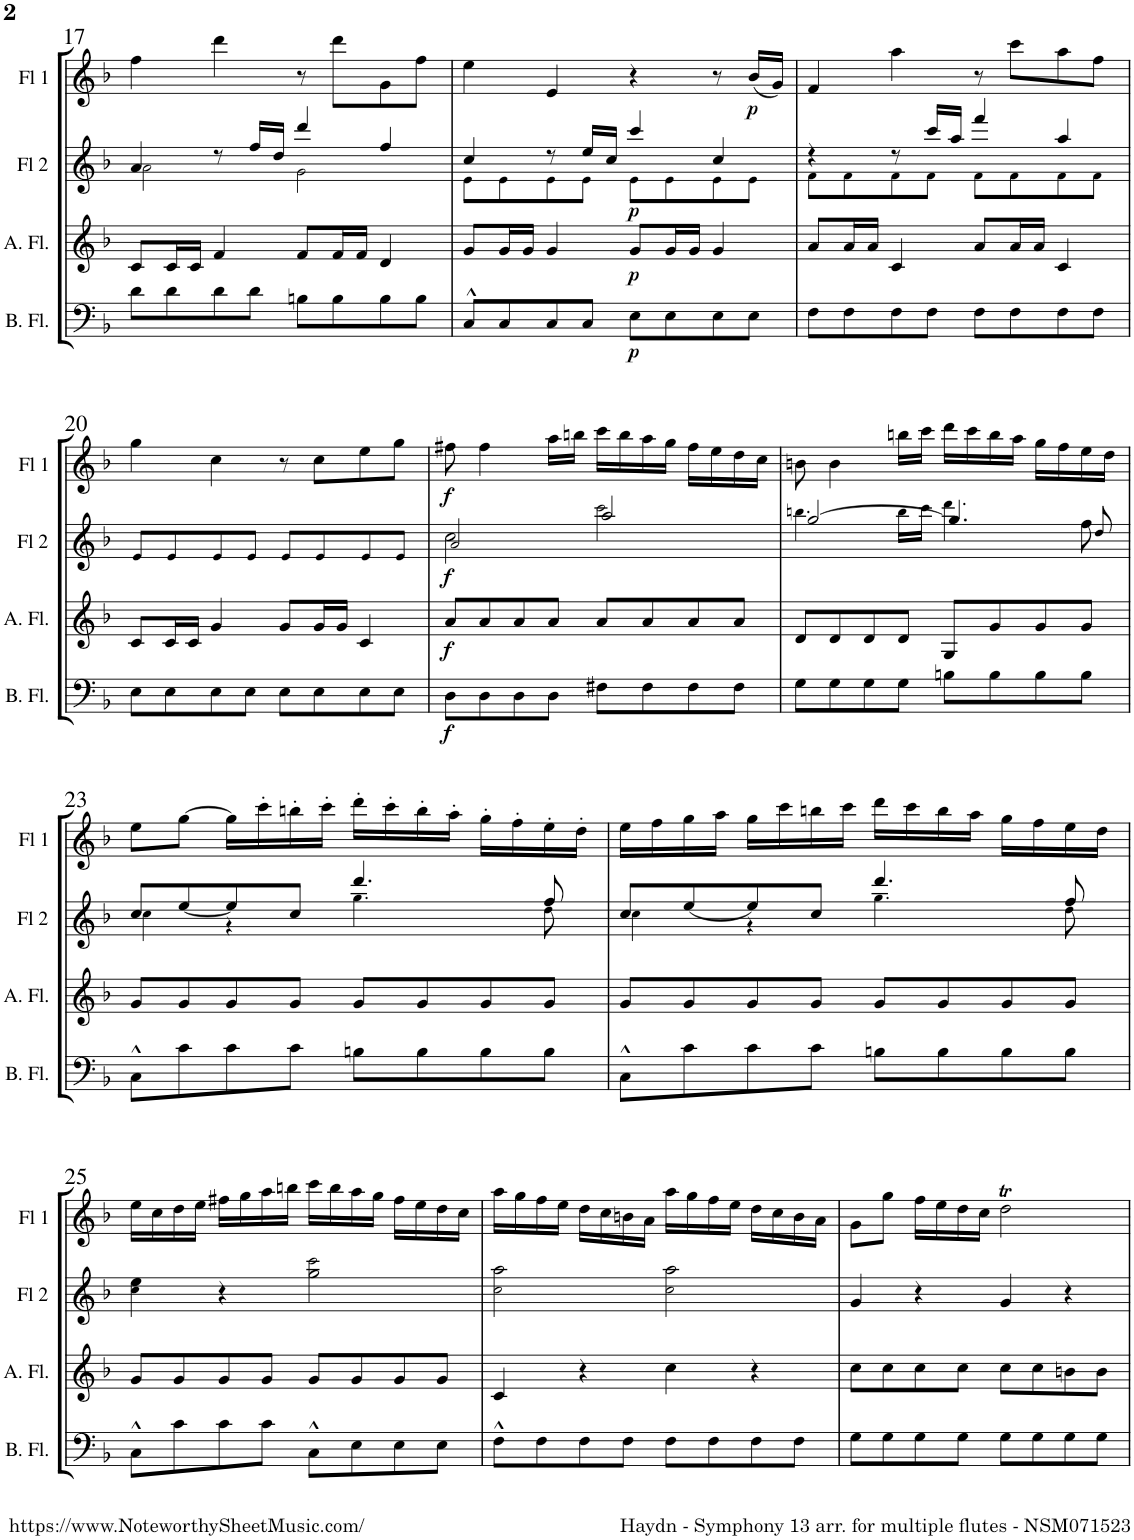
**kern	**dynam	**kern	**dynam	**kern	**dynam	**kern	**dynam	**kern	**dynam	**kern	**dynam
*part6	*part6	*part5	*part5	*part4	*part4	*part3	*part3	*part2	*part2	*part1	*part1
*staff6	*staff6	*staff5	*staff5	*staff4	*staff4	*staff3	*staff3	*staff2	*staff2	*staff1	*staff1
*I"Bass Flute	*	*I"Alto Flute	*	*I"Flute 2b	*	*I"Flute 2	*	*I"Flute 1b	*	*I"Flute 1	*
*I'B. Fl.	*	*I'A. Fl.	*	*I'Fl 2b	*	*I'Fl 2	*	*I'Fl 1b	*	*I'Fl 1	*
!!LO:PB:g=z
*clefF4	*	*clefG2	*	*clefG2	*	*clefG2	*	*clefG2	*	*clefG2	*
*k[b-]	*	*k[b-]	*	*k[b-]	*	*k[b-]	*	*k[b-]	*	*k[b-]	*
*M4/4	*	*M4/4	*	*M4/4	*	*M4/4	*	*M4/4	*	*M4/4	*
*met(c)	*	*met(c)	*	*met(c)	*	*met(c)	*	*met(c)	*	*met(c)	*
=17	=17	=17	=17	=17	=17	=17	=17	=17	=17	=17	=17
*	*	*	*	*	*	*^	*	*	*	*	*
8d\L	.	8c/L	.	2a	.	4a/	2a!\	.	4ff	.	4ff\	.
8d\	.	16c/L	.	.	.	.	.	.	.	.	.	.
.	.	16c/JJ	.	.	.	.	.	.	.	.	.	.
8d\	.	4f/	.	.	.	8r	.	.	4ddd	.	4ddd\	.
8d\J	.	.	.	.	.	16ff/LL	.	.	.	.	.	.
.	.	.	.	.	.	16dd/JJ	.	.	.	.	.	.
8Bn\L	.	8f/L	.	2g	.	4ddd/	2g!\	.	8r	.	8r	.
8B\	.	16f/L	.	.	.	.	.	.	8ddd	.	8ddd\L	.
.	.	16f/JJ	.	.	.	.	.	.	.	.	.	.
8B\	.	4d/	.	.	.	4ff/	.	.	8g\L	.	8g\	.
8B\J	.	.	.	.	.	.	.	.	8ff\J	.	8ff\J	.
=18	=18	=18	=18	=18	=18	=18	=18	=18	=18	=18	=18	=18
8C^^/L	.	8g/L	.	8e/L	.	4cc/	8e!\L	.	4ee	.	4ee\	.
8C/	.	16g/L	.	8e/J	.	.	8e!\	.	.	.	.	.
.	.	16g/JJ	.	.	.	.	.	.	.	.	.	.
8C/	.	4g/	.	8e/L	.	8r	8e!\	.	4e	.	4e/	.
8C/J	.	.	.	8e/J	.	16ee/LL	8e!\J	.	.	.	.	.
.	.	.	.	.	.	16cc/JJ	.	.	.	.	.	.
!	!LO:DY:b	!	!LO:DY:b	!	!LO:DY:b	!	!	!LO:DY:b	!	!	!	!
8E\L	p	8g/L	p	8e/L	p	4ccc/	8e!\L	p	4r	.	4r	.
8E\	.	16g/L	.	8e/J	.	.	8e!\	.	.	.	.	.
.	.	16g/JJ	.	.	.	.	.	.	.	.	.	.
8E\	.	4g/	.	8e/L	.	4cc/	8e!\	.	8r	.	8r	.
!	!	!	!	!	!	!	!	!	!	!LO:DY:b	!	!LO:DY:b
8E\J	.	.	.	8e/J	.	.	8e!\J	.	(16b-/LL	p	(16b-/LL	p
.	.	.	.	.	.	.	.	.	16g/JJ)	.	16g/JJ)	.
=19	=19	=19	=19	=19	=19	=19	=19	=19	=19	=19	=19	=19
8F\L	.	8a/L	.	8f/L	.	4r	8f!\L	.	4f	.	4f/	.
8F\	.	16a/L	.	8f/J	.	.	8f!\	.	.	.	.	.
.	.	16a/JJ	.	.	.	.	.	.	.	.	.	.
8F\	.	4c/	.	8f/L	.	8r	8f!\	.	4aa	.	4aa\	.
8F\J	.	.	.	8f/J	.	16ccc/LL	8f!\J	.	.	.	.	.
.	.	.	.	.	.	16aa/JJ	.	.	.	.	.	.
8F\L	.	8a/L	.	8f/L	.	4fff/	8f!\L	.	8r	.	8r	.
8F\	.	16a/L	.	8f/J	.	.	8f!\	.	8ccc	.	8ccc\L	.
.	.	16a/JJ	.	.	.	.	.	.	.	.	.	.
8F\	.	4c/	.	8f/L	.	4aa/	8f!\	.	8aa\L	.	8aa\	.
8F\J	.	.	.	8f/J	.	.	8f!\J	.	8ff\J	.	8ff\J	.
*	*	*	*	*	*	*v	*v	*	*	*	*	*
!!LO:LB:g=z
=20	=20	=20	=20	=20	=20	=20	=20	=20	=20	=20	=20
8E\L	.	8c/L	.	8e/L	.	8e!/L	.	4gg	.	4gg\	.
8E\	.	16c/L	.	8e/J	.	8e!/	.	.	.	.	.
.	.	16c/JJ	.	.	.	.	.	.	.	.	.
8E\	.	4g/	.	8e/L	.	8e!/	.	4cc	.	4cc\	.
8E\J	.	.	.	8e/J	.	8e!/J	.	.	.	.	.
8E\L	.	8g/L	.	8e/L	.	8e!/L	.	8r	.	8r	.
8E\	.	16g/L	.	8e/J	.	8e!/	.	8cc	.	8cc\L	.
.	.	16g/JJ	.	.	.	.	.	.	.	.	.
8E\	.	4c/	.	8e/L	.	8e!/	.	8ee\L	.	8ee\	.
8E\J	.	.	.	8e/J	.	8e!/J	.	8gg\J	.	8gg\J	.
=21	=21	=21	=21	=21	=21	=21	=21	=21	=21	=21	=21
*	*	*	*	*	*	*^	*	*	*	*	*
!	!LO:DY:b	!	!LO:DY:b	!	!LO:DY:b	!	!	!LO:DY:b	!	!LO:DY:b	!	!LO:DY:b
8D\L	f	8a/L	f	2a!	f	2a!/	2cc\	f	8ff#X	f	8ff#X\	f
8D\	.	8a/	.	.	.	.	.	.	4ff#	.	4ff#\	.
8D\	.	8a/	.	.	.	.	.	.	.	.	.	.
8D\J	.	8a/J	.	.	.	.	.	.	16aa\LL	.	16aa\LL	.
.	.	.	.	.	.	.	.	.	16bbn\JJ	.	16bbn\JJ	.
8F#X\L	.	8a/L	.	2aa	.	2aa/	2ccc!\	.	16ccc\LL	.	16ccc\LL	.
.	.	.	.	.	.	.	.	.	16bb\J	.	16bb\	.
8F#\	.	8a/	.	.	.	.	.	.	16aa\L	.	16aa\	.
.	.	.	.	.	.	.	.	.	16gg\JJ	.	16gg\JJ	.
8F#\	.	8a/	.	.	.	.	.	.	16ff#\LL	.	16ff#\LL	.
.	.	.	.	.	.	.	.	.	16ee\J	.	16ee\	.
8F#\J	.	8a/J	.	.	.	.	.	.	16dd\L	.	16dd\	.
.	.	.	.	.	.	.	.	.	16cc\JJ	.	16cc\JJ	.
=22	=22	=22	=22	=22	=22	=22	=22	=22	=22	=22	=22	=22
8G\L	.	8d/L	.	[2gg	.	[2gg/	4.bbn!\	.	8bn	.	8bn\	.
8G\	.	8d/	.	.	.	.	.	.	4b	.	4b\	.
8G\	.	8d/	.	.	.	.	.	.	.	.	.	.
8G\J	.	8d/J	.	.	.	.	16bb!\LL	.	16bbn\LL	.	16bbn\LL	.
.	.	.	.	.	.	.	16ccc!\JJ	.	16ccc\JJ	.	16ccc\JJ	.
8Bn\L	.	8G/L	.	4.gg]	.	4.gg/]	4.ddd!\	.	16ddd\LL	.	16ddd\LL	.
.	.	.	.	.	.	.	.	.	16ccc\J	.	16ccc\	.
8B\	.	8g/	.	.	.	.	.	.	16bb\L	.	16bb\	.
.	.	.	.	.	.	.	.	.	16aa\JJ	.	16aa\JJ	.
8B\	.	8g/	.	.	.	.	.	.	16gg\LL	.	16gg\LL	.
.	.	.	.	.	.	.	.	.	16ff\J	.	16ff\	.
8B\J	.	8g/J	.	8dd!	.	8dd!/	8ff\	.	16ee\L	.	16ee\	.
.	.	.	.	.	.	.	.	.	16dd\JJ	.	16dd\JJ	.
!!LO:LB:g=z
=23	=23	=23	=23	=23	=23	=23	=23	=23	=23	=23	=23	=23
8C^^\L	.	8g/L	.	4cc	.	8cc/L	4cc!\	.	8ee\L	.	8ee\L	.
8c\	.	8g/	.	.	.	[<8ee/	.	.	[8gg\J	.	[8gg\J	.
8c\	.	8g/	.	4r	.	8ee/]	4r	.	16gg\LL]	.	16gg\LL]	.
.	.	.	.	.	.	.	.	.	16ccc'\J	.	16ccc'\	.
8c\J	.	8g/J	.	.	.	8cc/J	.	.	16bbn'\L	.	16bbn'\	.
.	.	.	.	.	.	.	.	.	16ccc'\JJ	.	16ccc'\JJ	.
8Bn\L	.	8g/L	.	4.gg	.	4.ddd/	4.gg!\	.	16ddd'\LL	.	16ddd'\LL	.
.	.	.	.	.	.	.	.	.	16ccc'\J	.	16ccc'\	.
8B\	.	8g/	.	.	.	.	.	.	16bb'\L	.	16bb'\	.
.	.	.	.	.	.	.	.	.	16aa'\JJ	.	16aa'\JJ	.
8B\	.	8g/	.	.	.	.	.	.	16gg'\LL	.	16gg'\LL	.
.	.	.	.	.	.	.	.	.	16ff'\J	.	16ff'\	.
8B\J	.	8g/J	.	8dd	.	8ff/	8dd!\	.	16ee'\L	.	16ee'\	.
.	.	.	.	.	.	.	.	.	16dd'\JJ	.	16dd'\JJ	.
=24	=24	=24	=24	=24	=24	=24	=24	=24	=24	=24	=24	=24
8C^^\L	.	8g/L	.	4cc	.	8cc/L	4cc!\	.	16ee\LL	.	16ee\LL	.
.	.	.	.	.	.	.	.	.	16ff\J	.	16ff\	.
8c\	.	8g/	.	.	.	[<8ee/	.	.	16gg\L	.	16gg\	.
.	.	.	.	.	.	.	.	.	16aa\JJ	.	16aa\JJ	.
8c\	.	8g/	.	4r	.	8ee/]	4r	.	16gg\LL	.	16gg\LL	.
.	.	.	.	.	.	.	.	.	16ccc\J	.	16ccc\	.
8c\J	.	8g/J	.	.	.	8cc/J	.	.	16bbn\L	.	16bbn\	.
.	.	.	.	.	.	.	.	.	16ccc\JJ	.	16ccc\JJ	.
8Bn\L	.	8g/L	.	4.gg	.	4.ddd/	4.gg!\	.	16ddd\LL	.	16ddd\LL	.
.	.	.	.	.	.	.	.	.	16ccc\J	.	16ccc\	.
8B\	.	8g/	.	.	.	.	.	.	16bb\L	.	16bb\	.
.	.	.	.	.	.	.	.	.	16aa\JJ	.	16aa\JJ	.
8B\	.	8g/	.	.	.	.	.	.	16gg\LL	.	16gg\LL	.
.	.	.	.	.	.	.	.	.	16ff\J	.	16ff\	.
8B\J	.	8g/J	.	8dd	.	8ff/	8dd!\	.	16ee\L	.	16ee\	.
.	.	.	.	.	.	.	.	.	16dd\JJ	.	16dd\JJ	.
*	*	*	*	*	*	*v	*v	*	*	*	*	*
!!LO:LB:g=z
=25	=25	=25	=25	=25	=25	=25	=25	=25	=25	=25	=25
8C^^\L	.	8g/L	.	4cc	.	4cc!\ 4ee\	.	16ee\LL	.	16ee\LL	.
.	.	.	.	.	.	.	.	16cc\J	.	16cc\	.
8c\	.	8g/	.	.	.	.	.	16dd\L	.	16dd\	.
.	.	.	.	.	.	.	.	16ee\JJ	.	16ee\JJ	.
8c\	.	8g/	.	4r	.	4r	.	16ff#X\LL	.	16ff#X\LL	.
.	.	.	.	.	.	.	.	16gg\J	.	16gg\	.
8c\J	.	8g/J	.	.	.	.	.	16aa\L	.	16aa\	.
.	.	.	.	.	.	.	.	16bbn\JJ	.	16bbn\JJ	.
8C^^\L	.	8g/L	.	2ccc	.	2gg\ 2ccc!\	.	16ccc\LL	.	16ccc\LL	.
.	.	.	.	.	.	.	.	16bb\J	.	16bb\	.
8E\	.	8g/	.	.	.	.	.	16aa\L	.	16aa\	.
.	.	.	.	.	.	.	.	16gg\JJ	.	16gg\JJ	.
8E\	.	8g/	.	.	.	.	.	16ff#\LL	.	16ff#\LL	.
.	.	.	.	.	.	.	.	16ee\J	.	16ee\	.
8E\J	.	8g/J	.	.	.	.	.	16dd\L	.	16dd\	.
.	.	.	.	.	.	.	.	16cc\JJ	.	16cc\JJ	.
=26	=26	=26	=26	=26	=26	=26	=26	=26	=26	=26	=26
8F^^\L	.	4c/	.	2cc	.	2cc!\ 2aa\	.	16aa\LL	.	16aa\LL	.
.	.	.	.	.	.	.	.	16gg\J	.	16gg\	.
8F\	.	.	.	.	.	.	.	16ff\L	.	16ff\	.
.	.	.	.	.	.	.	.	16ee\JJ	.	16ee\JJ	.
8F\	.	4r	.	.	.	.	.	16dd\LL	.	16dd\LL	.
.	.	.	.	.	.	.	.	16cc\J	.	16cc\	.
8F\J	.	.	.	.	.	.	.	16bn\L	.	16bn\	.
.	.	.	.	.	.	.	.	16a\JJ	.	16a\JJ	.
8F\L	.	4cc\	.	2cc	.	2cc!\ 2aa\	.	16aa\LL	.	16aa\LL	.
.	.	.	.	.	.	.	.	16gg\J	.	16gg\	.
8F\	.	.	.	.	.	.	.	16ff\L	.	16ff\	.
.	.	.	.	.	.	.	.	16ee\JJ	.	16ee\JJ	.
8F\	.	4r	.	.	.	.	.	16dd\LL	.	16dd\LL	.
.	.	.	.	.	.	.	.	16cc\J	.	16cc\	.
8F\J	.	.	.	.	.	.	.	16b\L	.	16b\	.
.	.	.	.	.	.	.	.	16a\JJ	.	16a\JJ	.
=27	=27	=27	=27	=27	=27	=27	=27	=27	=27	=27	=27
8G\L	.	8cc\L	.	4g	.	4g/	.	8g\L	.	8g\L	.
8G\	.	8cc\	.	.	.	.	.	8gg\J	.	8gg\J	.
8G\	.	8cc\	.	4r	.	4r	.	16ff\LL	.	16ff\LL	.
.	.	.	.	.	.	.	.	16ee\J	.	16ee\	.
8G\J	.	8cc\J	.	.	.	.	.	16dd\L	.	16dd\	.
.	.	.	.	.	.	.	.	16cc\JJ	.	16cc\JJ	.
8G\L	.	8cc\L	.	4g	.	4g/	.	2ddT	.	2ddT\	.
8G\	.	8cc\	.	.	.	.	.	.	.	.	.
8G\	.	8bn\	.	4r	.	4r	.	.	.	.	.
8G\J	.	8b\J	.	.	.	.	.	.	.	.	.
=	=	=	=	=	=	=	=	=	=	=	=
*-	*-	*-	*-	*-	*-	*-	*-	*-	*-	*-	*-
